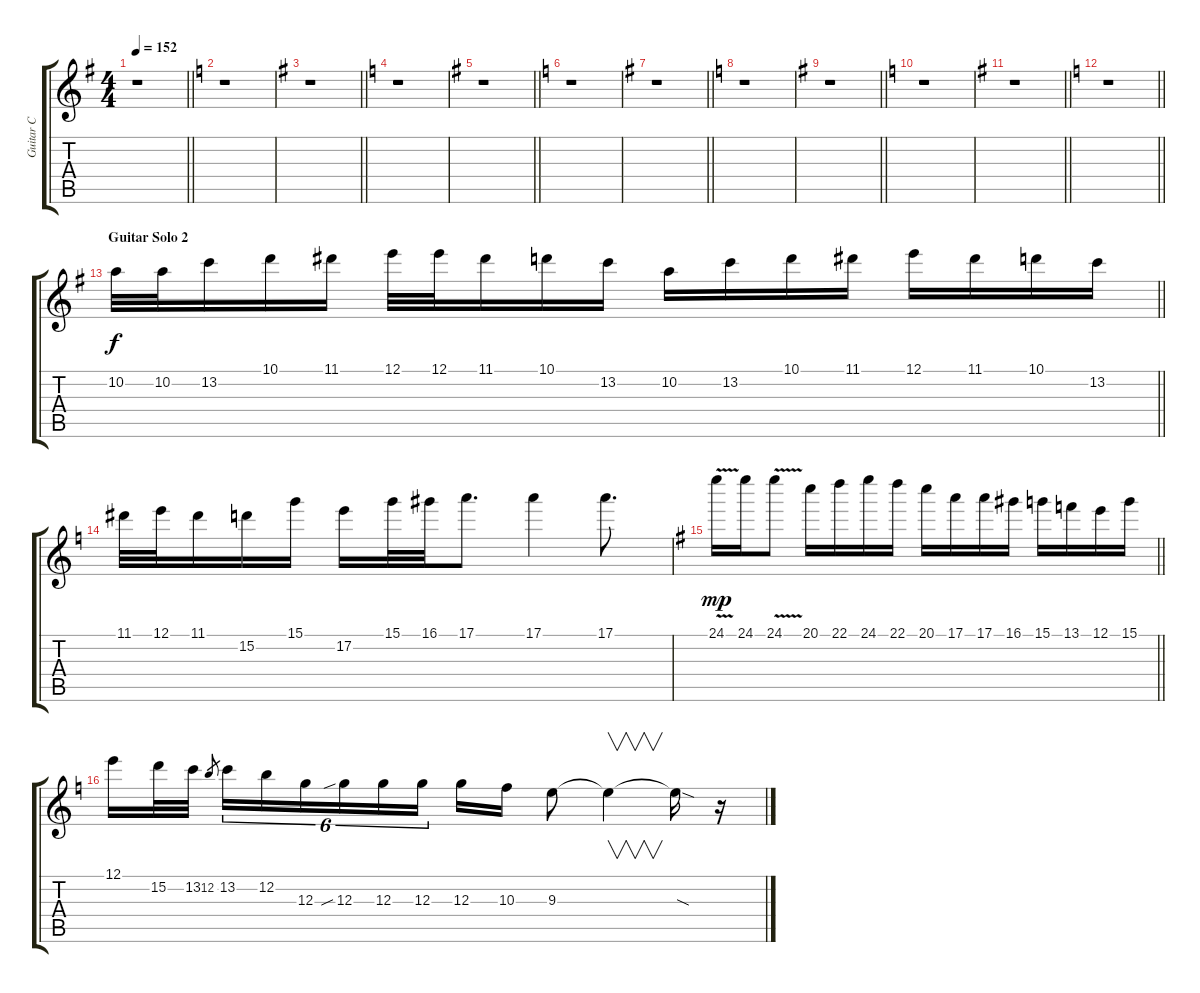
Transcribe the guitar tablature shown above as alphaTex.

\track ("Guitar C" "Guitar C") {instrument overdrivenguitar}
\staff {score tabs}
\tuning (E4 B3 G3 D3 A2 D2) {hide}
\ts (4 4)
\tempo 152
\clef g2
\barLineRight lightlight
\ks g
r.1{dy f} |
\ks c
r.1 |
\barLineRight lightlight
\ks g
r.1 |
\ks c
r.1 |
\barLineRight lightlight
\ks g
r.1 |
\ks c
r.1 |
\barLineRight lightlight
\ks g
r.1 |
\ks c
r.1 |
\barLineRight lightlight
\ks g
r.1 |
\ks c
r.1 |
\barLineRight lightlight
\ks g
r.1 |
\barLineRight lightlight
\ks c
r.1 |
\section ("" "Guitar Solo 2")
\barLineRight lightlight
\ks g
10.2.32 10.2.32 13.2.16 10.1.16 11.1.16 12.1.32 12.1.32 11.1.16 10.1.16 13.2.16 10.2.16 13.2.16 10.1.16 11.1.16 12.1.16 11.1.16 10.1.16 13.2.16 |
\ks c
11.1.32 12.1.32 11.1.16 15.2.16 15.1.16 17.2.16 15.1.32 16.1.32 17.1.8{d} 17.1.4 17.1.8{d} |
\barLineRight lightlight
\ks g
24.1{v}.16{dy mp volume 16} 24.1.16 24.1{v}.8 20.1.16 22.1.16 24.1.16 22.1.16 20.1.16 17.1.16 17.1.16 16.1.16 15.1.16 13.1.16 12.1.16 15.1.16 |
\ks c
12.1.16 15.2.32 13.2.32 12.2.8{gr beam splitsecondary} 13.2.16{tu (6 4)} 12.2.16{tu (6 4)} 12.3.16{tu (6 4)} 12.3{sib}.16{tu (6 4)} 12.3.16{tu (6 4)} 12.3.16{tu (6 4) beam splitsecondary} 12.3.16 10.3.16 9.3.8 9.3{t}.4{v} 9.3{sod t}.16 r.16
